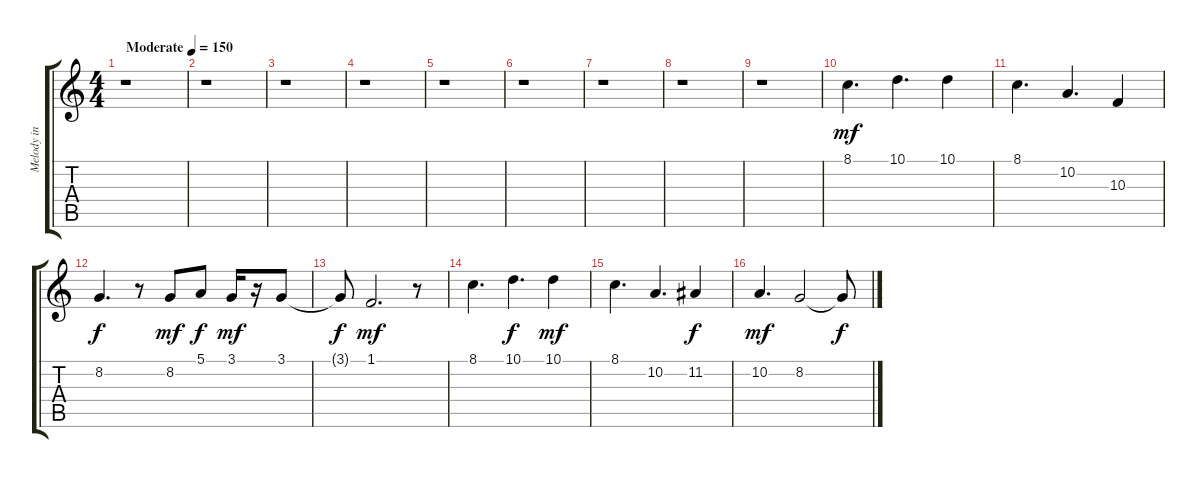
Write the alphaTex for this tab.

\track ("Melody in " "Melody in ") {instrument flute}
\staff {score tabs}
\tuning (E4 B3 G3 D3 A2 E2) {hide}
\ts (4 4)
\tempo (150 "Moderate")
\clef g2
\ks c
r.1{dy mf instrument flute} |
r.1 |
r.1 |
r.1 |
r.1 |
r.1 |
r.1 |
r.1 |
r.1 |
8.1.4{d} 10.1.4{d} 10.1.4 |
8.1.4{d} 10.2.4{d} 10.3.4 |
8.2.4{d dy f} r.8 8.2.8{dy mf} 5.1.8{dy f} 3.1.16{dy mf} r.16 3.1.8 |
3.1{t}.8{dy f} 1.1.2{d dy mf} r.8 |
8.1.4{d} 10.1.4{d dy f} 10.1.4{dy mf} |
8.1.4{d} 10.2.4{d} 11.2.4{dy f} |
10.2.4{d dy mf} 8.2.2 8.2{t}.8{dy f}
